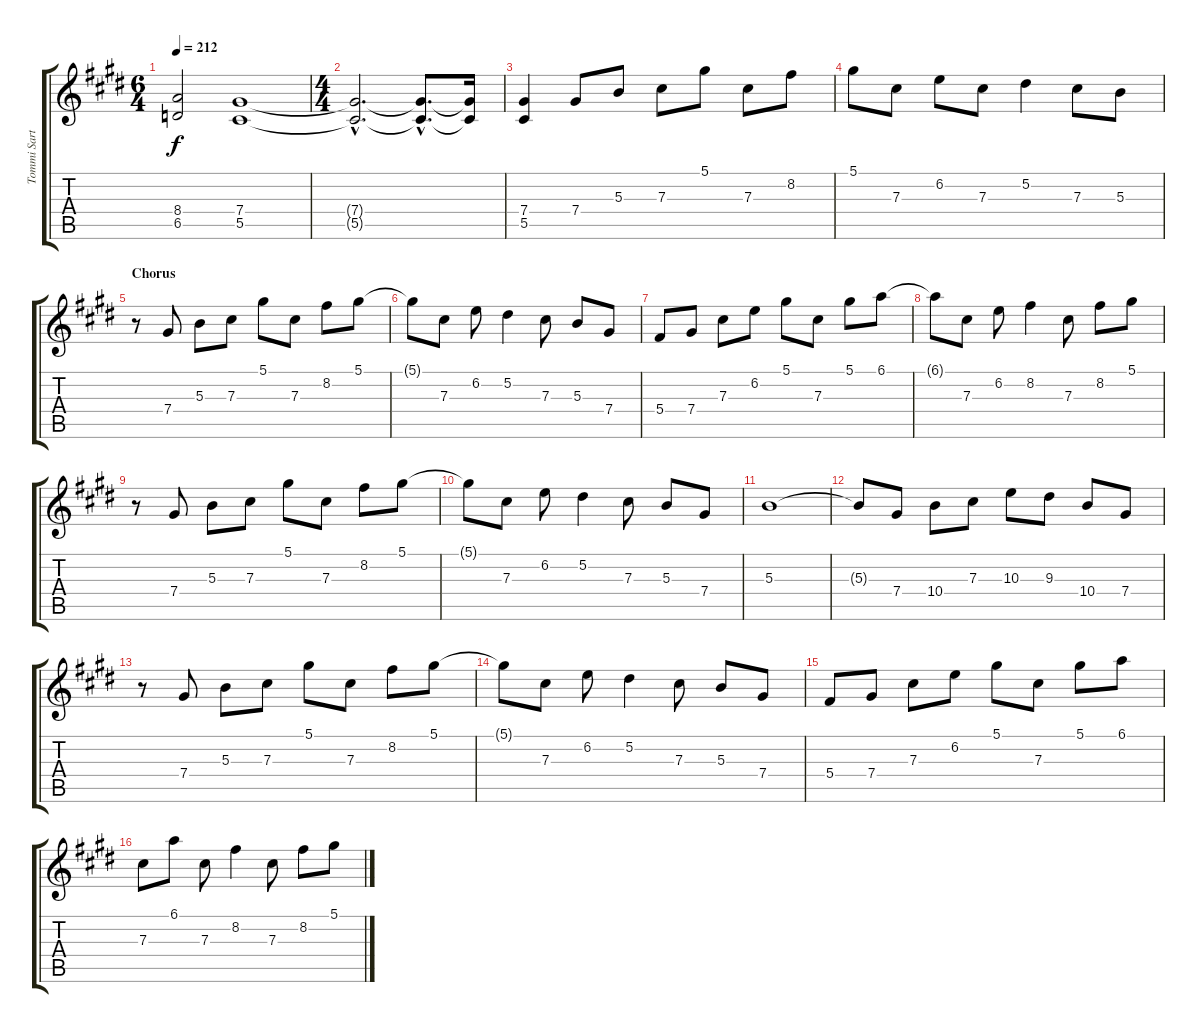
\track ("Tommi Sartanen - Guitar I" "Tommi Sart") {instrument distortionguitar}
\staff {score tabs}
\tuning (Eb4 Bb3 Gb3 Db3 Ab2 Eb2) {hide}
\ts (6 4)
\tempo 212
\clef g2
\ks c#minor
(8.4 6.5).2{dy f} (7.4 5.5).1{volume 9} |
\ts (4 4)
(7.4{hac t} 5.5{hac t}).2{d} (7.4{hac t} 5.5{hac t}).8{d} (7.4{t} 5.5{t}).16{volume 6} |
(7.4 5.5).4{volume 10 balance 4} 7.4.8 5.3.8 7.3.8 5.1.8 7.3.8 8.2.8 |
5.1.8 7.3.8 6.2.8 7.3.8 5.2.4 7.3.8 5.3.8 |
\section ("" "Chorus")
r.8{volume 12} 7.4.8 5.3.8 7.3.8 5.1.8 7.3.8 8.2.8 5.1.8 |
5.1{t}.8 7.3.8 6.2.8 5.2.4 7.3.8 5.3.8 7.4.8 |
5.4.8 7.4.8 7.3.8 6.2.8 5.1.8 7.3.8 5.1.8 6.1.8 |
6.1{t}.8 7.3.8 6.2.8 8.2.4 7.3.8 8.2.8 5.1.8 |
r.8 7.4.8 5.3.8 7.3.8 5.1.8 7.3.8 8.2.8 5.1.8 |
5.1{t}.8 7.3.8 6.2.8 5.2.4 7.3.8 5.3.8 7.4.8 |
5.3.1 |
5.3{t}.8 7.4.8 10.4.8 7.3.8 10.3.8 9.3.8 10.4.8 7.4.8 |
r.8 7.4.8 5.3.8 7.3.8 5.1.8 7.3.8 8.2.8 5.1.8 |
5.1{t}.8 7.3.8 6.2.8 5.2.4 7.3.8 5.3.8 7.4.8 |
5.4.8 7.4.8 7.3.8 6.2.8 5.1.8 7.3.8 5.1.8 6.1.8 |
7.3.8 6.1.8 7.3.8 8.2.4 7.3.8 8.2.8 5.1.8
